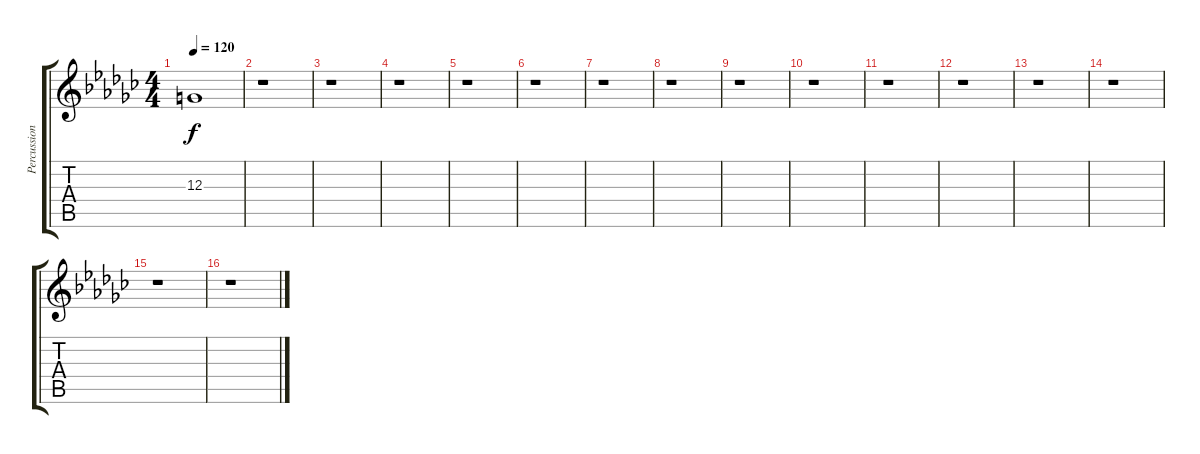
\track ("Percussions" "Percussion") {instrument reversecymbal}
\staff {score tabs}
\tuning (E4 B3 G3 D3 A2 E2) {hide}
\ts (4 4)
\tempo 120
\clef g2
\ks gb
12.3.1{dy f} |
r.1 |
r.1 |
r.1 |
r.1 |
r.1 |
r.1 |
r.1 |
r.1 |
r.1 |
r.1 |
r.1 |
r.1 |
r.1 |
r.1 |
r.1
